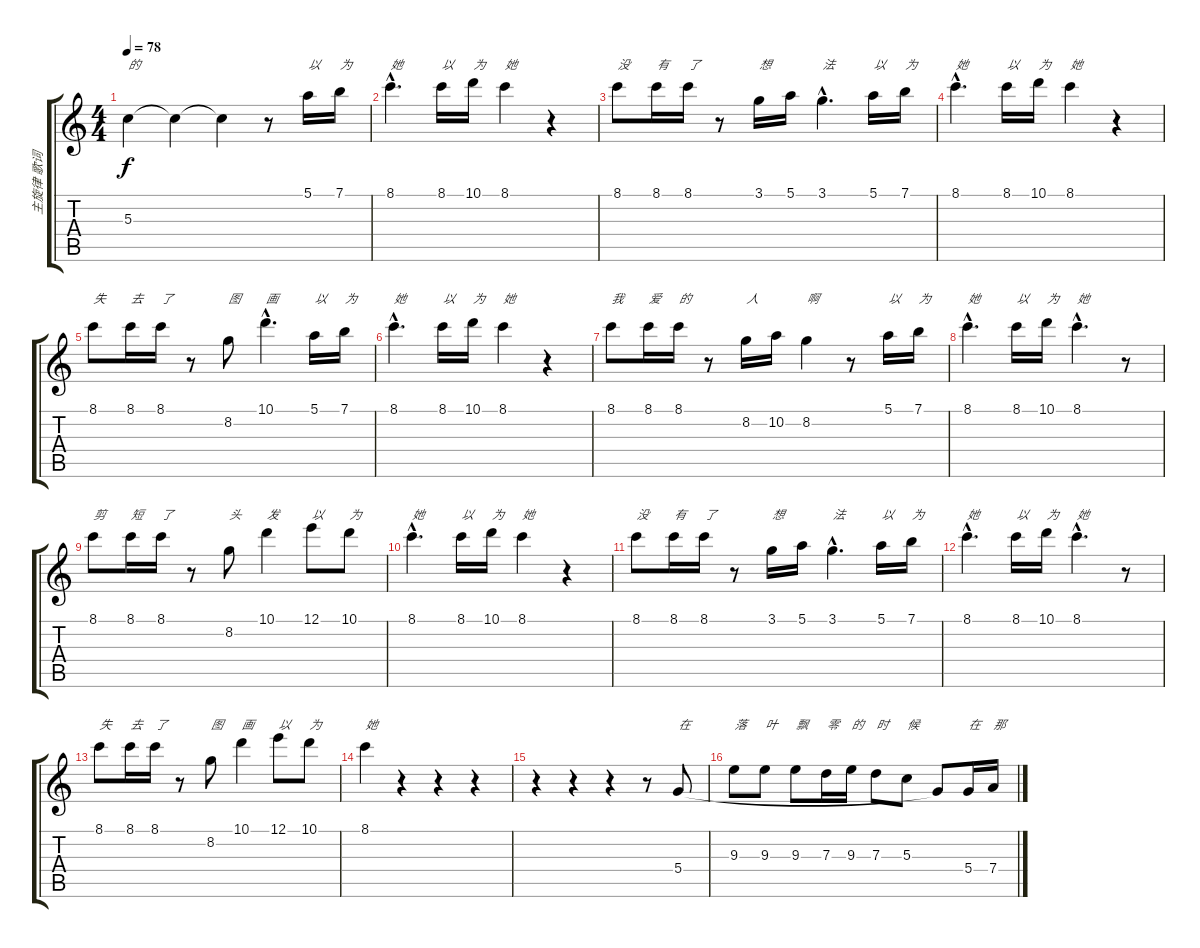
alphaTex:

\track ("主旋律 歌词" "主旋律 歌词") {instrument acousticguitarnylon}
\staff {score tabs}
\tuning (E4 B3 G3 D3 A2 E2) {hide}
\ts (4 4)
\tempo 78
\clef g2
\ks c
5.3.4{txt "的" dy f} 5.3{t}.4 5.3{t}.4 r.8 5.1.16{txt "以"} 7.1.16{txt "为"} |
8.1{hac}.4{d txt "她"} 8.1.16{txt "以"} 10.1.16{txt "为"} 8.1.4{txt "她"} r.4 |
8.1.8{txt "没"} 8.1.16{txt "有"} 8.1.16{txt "了"} r.8 3.1.16{txt "想"} 5.1.16 3.1{hac}.4{d txt "法"} 5.1.16{txt "以"} 7.1.16{txt "为"} |
8.1{hac}.4{d txt "她"} 8.1.16{txt "以"} 10.1.16{txt "为"} 8.1.4{txt "她"} r.4 |
8.1.8{txt "失"} 8.1.16{txt "去"} 8.1.16{txt "了"} r.8 8.2.8{txt "图"} 10.1{hac}.4{d txt "画"} 5.1.16{txt "以"} 7.1.16{txt "为"} |
8.1{hac}.4{d txt "她"} 8.1.16{txt "以 "} 10.1.16{txt "为"} 8.1.4{txt "她"} r.4 |
8.1.8{txt "我"} 8.1.16{txt "爱"} 8.1.16{txt "的"} r.8 8.2.16{txt "人"} 10.2.16 8.2.4{txt "啊"} r.8 5.1.16{txt "以"} 7.1.16{txt "为"} |
8.1{hac}.4{d txt "她"} 8.1.16{txt "以"} 10.1.16{txt "为"} 8.1{hac}.4{d txt "她"} r.8 |
8.1.8{txt "剪"} 8.1.16{txt "短"} 8.1.16{txt "了"} r.8 8.2.8{txt "头"} 10.1.4{txt "发"} 12.1.8{txt "以"} 10.1.8{txt "为"} |
8.1{hac}.4{d txt "她"} 8.1.16{txt "以"} 10.1.16{txt "为"} 8.1.4{txt "她"} r.4 |
8.1.8{txt "没"} 8.1.16{txt "有"} 8.1.16{txt "了"} r.8 3.1.16{txt "想"} 5.1.16 3.1{hac}.4{d txt "法"} 5.1.16{txt "以"} 7.1.16{txt "为"} |
8.1{hac}.4{d txt "她"} 8.1.16{txt "以"} 10.1.16{txt "为"} 8.1{hac}.4{d txt "她"} r.8 |
8.1.8{txt "失"} 8.1.16{txt "去"} 8.1.16{txt "了"} r.8 8.2.8{txt "图"} 10.1.4{txt "画"} 12.1.8{txt "以"} 10.1.8{txt "为"} |
8.1.4{txt "她"} r.4 r.4 r.4 |
r.4 r.4 r.4 r.8 5.4.8{txt "在"} |
9.3.8{txt "落"} 9.3.8{txt "叶"} 9.3.8{txt "飘"} 7.3.16{txt "零"} 9.3.16{txt "的"} 7.3.8{txt "时"} 5.3.8{txt "候"} 5.4{t}.8 5.4.16{txt "在"} 7.4.16{txt "那"}
